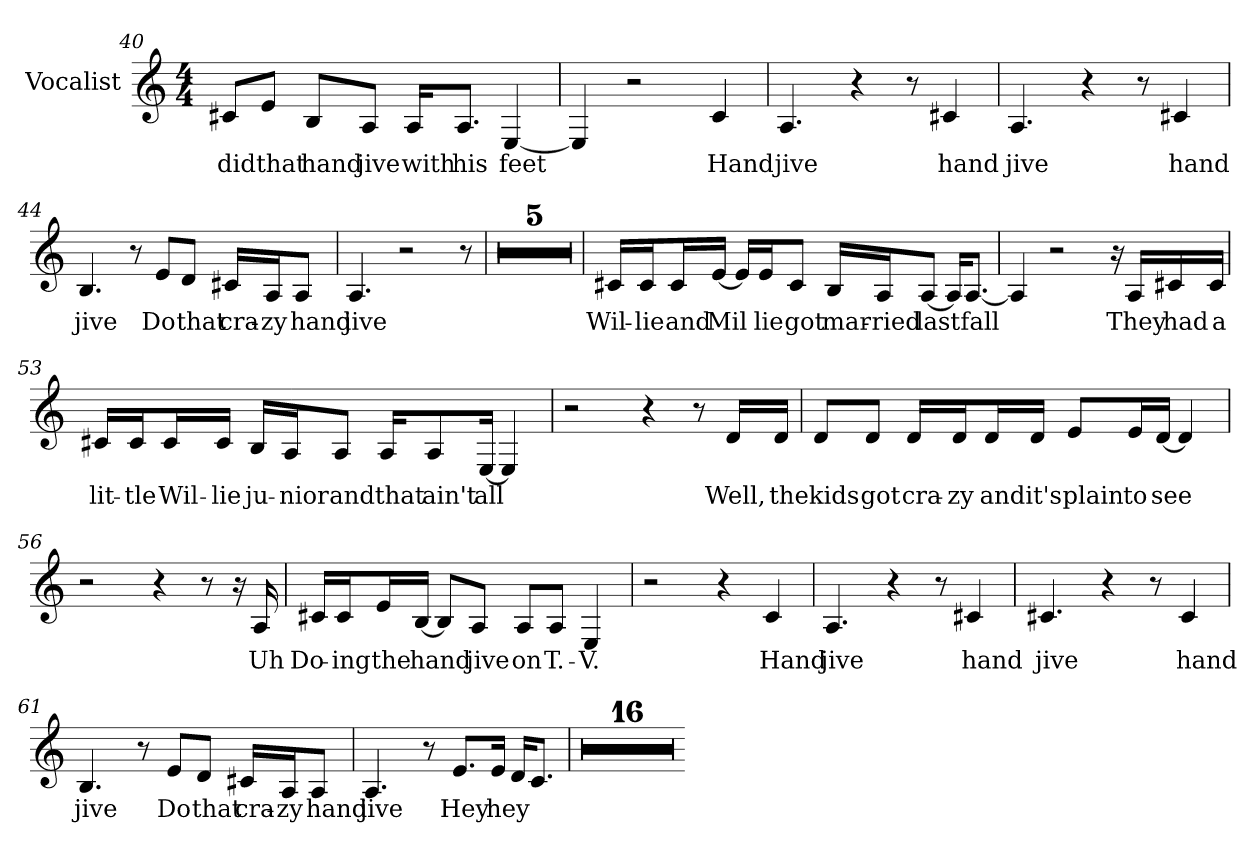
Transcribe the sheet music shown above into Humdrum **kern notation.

**kern	**text
*part1	*part1
*staff1	*staff1
*I"Vocalist	*
*clefG2	*
*M4/4	*
=40	=40
8c#X/L	did
8e/J	that
8B/L	hand
8A/J	jive
16A/KL	with
8.A/J	his
[4E	feet
=41	=41
4E]	_
2r	.
4c	Hand
=42	=42
4.A	jive
4r	.
8r	.
4c#X	hand
=43	=43
4.A	jive
4r	.
8r	.
4c#X	hand
=44	=44
4.B	jive
8r	.
8e/L	Do
8d/J	that
16c#X/LL	cra-
16A/J	-zy
8A/J	hand
=45	=45
4.A	jive
2r	.
8r	.
=46	=46
1r	.
=47	=47
1r	.
=48	=48
1r	.
=49	=49
1r	.
=50	=50
1r	.
=51	=51
16c#X/LL	Wil-
16c#/J	-lie
16c#/L	and
[16e/JJ	Mil-
16e/LL]	_
16e/J	-lie
8c#/J	got
16B/LL	mar-
16A/J	-ried
[8A/J	last
16A/KL]	_
[8.A/J	fall
=52	=52
4A]	_
2r	.
16r	.
16A/LL	They
16c#X/	had
16c#/JJ	a
=53	=53
16c#X/LL	lit-
16c#/J	-tle
16c#/L	Wil-
16c#/JJ	-lie
16B/LL	ju-
16A/J	-nior
8A/J	and
16A/KL	that
8A/	ain't
[16E/Jk	all
4E]	_
=54	=54
2r	.
4r	.
8r	.
16d/LL	Well,
16d/JJ	the
=55	=55
8d/L	kids
8d/J	got
16d/LL	cra-
16d/J	-zy
16d/L	and
16d/JJ	it's
8e/L	plain
16e/L	to
[16d/JJ	see
4d]	_
=56	=56
2r	.
4r	.
8r	.
16r	.
16A	Uh
=57	=57
16c#X/LL	Do-
16c#/J	-ing
16e/L	the
[16B/JJ	hand
8B/L]	_
8A/J	jive
8A/L	on
8A/J	T.-
4E	-V.
=58	=58
2r	.
4r	.
4c	Hand
=59	=59
4.A	jive
4r	.
8r	.
4c#X	hand
=60	=60
4.c#X	jive
4r	.
8r	.
4c#	hand
=61	=61
4.B	jive
8r	.
8e/L	Do
8d/J	that
16c#X/LL	cra-
16A/J	-zy
8A/J	hand
=62	=62
4.A	jive
8r	.
8.e/L	Hey
16e/Jk	hey
16d/KL	_
8.c/J	_
=63	=63
1r	.
=64	=64
1r	.
=65	=65
1r	.
=66	=66
1r	.
=67	=67
1r	.
=68	=68
1r	.
=69	=69
1r	.
=70	=70
1r	.
=71	=71
1r	.
=72	=72
1r	.
=73	=73
1r	.
=74	=74
1r	.
=75	=75
1r	.
=76	=76
1r	.
=77	=77
1r	.
=78	=78
1r	.
=-	=-
*-	*-
